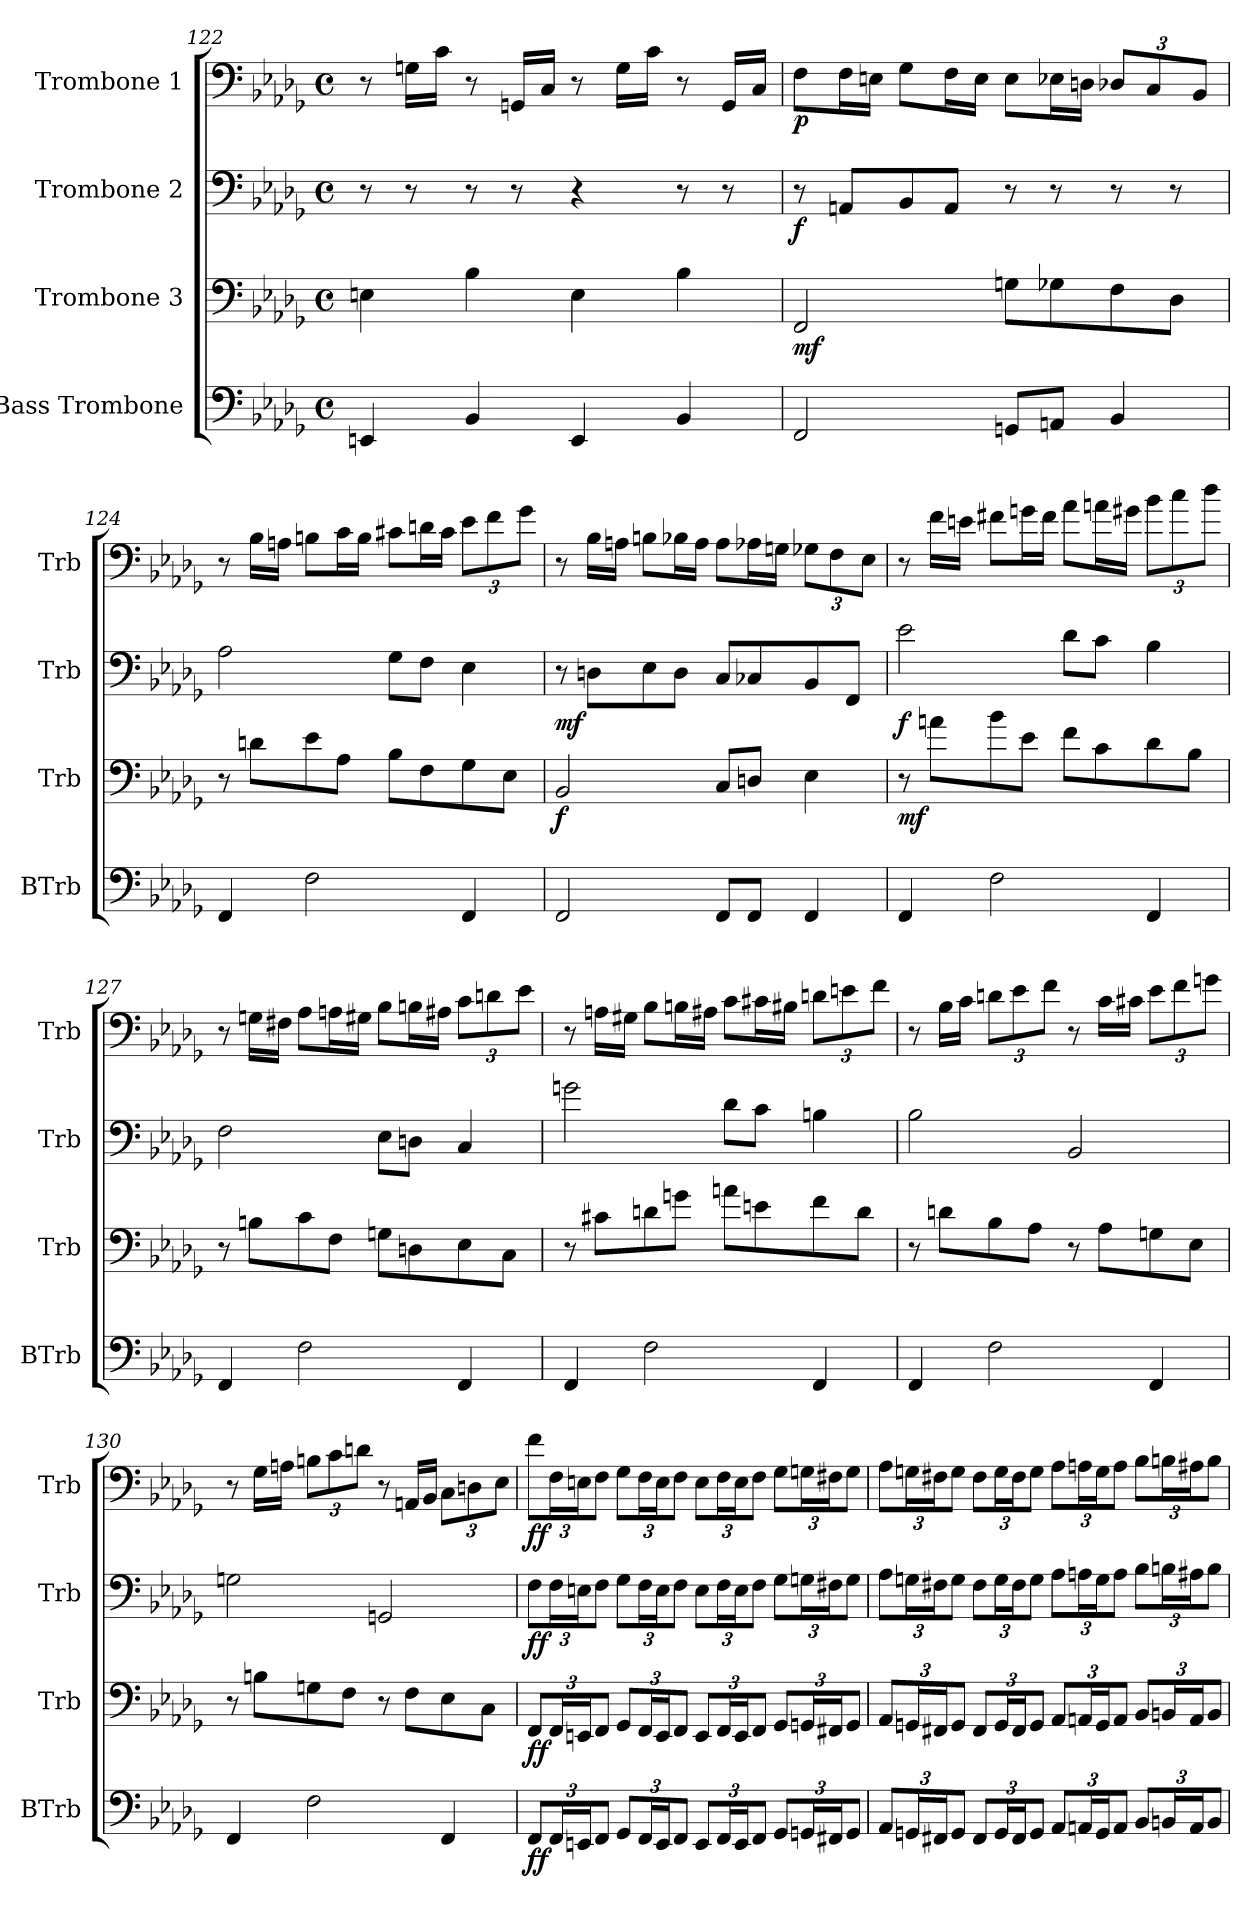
**kern	**dynam	**kern	**dynam	**kern	**dynam	**kern	**dynam
*part4	*part4	*part3	*part3	*part2	*part2	*part1	*part1
*staff4	*staff4	*staff3	*staff3	*staff2	*staff2	*staff1	*staff1
*I"Bass Trombone	*	*I"Trombone 3	*	*I"Trombone 2	*	*I"Trombone 1	*
*I'BTrb	*	*I'Trb	*	*I'Trb	*	*I'Trb	*
!!LO:PB:g=z
*clefF4	*	*clefF4	*	*clefF4	*	*clefF4	*
*k[b-e-a-d-g-]	*	*k[b-e-a-d-g-]	*	*k[b-e-a-d-g-]	*	*k[b-e-a-d-g-]	*
*D-:	*	*D-:	*	*D-:	*	*D-:	*
*M4/4	*	*M4/4	*	*M4/4	*	*M4/4	*
*met(c)	*	*met(c)	*	*met(c)	*	*met(c)	*
=122	=122	=122	=122	=122	=122	=122	=122
4EEn/	.	4En\	.	8r	.	8r	.
.	.	.	.	8r	.	16Gn\LL	.
.	.	.	.	.	.	16c\JJ	.
4BB-/	.	4B-\	.	8r	.	8r	.
.	.	.	.	8r	.	16GGn/LL	.
.	.	.	.	.	.	16C/JJ	.
4EE/	.	4E\	.	4r	.	8r	.
.	.	.	.	.	.	16G\LL	.
.	.	.	.	.	.	16c\JJ	.
4BB-/	.	4B-\	.	8r	.	8r	.
.	.	.	.	8r	.	16GG/LL	.
.	.	.	.	.	.	16C/JJ	.
=123	=123	=123	=123	=123	=123	=123	=123
!	!LO:DY:b	!	!	!	!	!	!
!	!LO:DY:n=1:b	!	!LO:DY:b	!	!LO:DY:b	!	!LO:DY:b
2FF/	f mf	2FF/	mf	8r	f	8F\L	p
.	.	.	.	8AAn/L	.	16F\L	.
.	.	.	.	.	.	16En\JJ	.
.	.	.	.	8BB-/	.	8G-\L	.
.	.	.	.	8AA/J	.	16F\L	.
.	.	.	.	.	.	16E\JJ	.
8GGn/L	.	8Gn\L	.	8r	.	8E\L	.
8AAn/J	.	8G-X\	.	8r	.	16E-X\L	.
.	.	.	.	.	.	16Dn\JJ	.
*	*	*	*	*	*	*Xbrackettup	*
4BB-/	.	8F\	.	8r	.	12D-X/L	.
.	.	.	.	.	.	12C/	.
.	.	8D-\J	.	8r	.	.	.
.	.	.	.	.	.	12BB-/J	.
!!LO:PB:g=z
=124	=124	=124	=124	=124	=124	=124	=124
4FF/	.	8r	.	2A-\	.	8r	.
.	.	8dn\L	.	.	.	16B-\LL	.
.	.	.	.	.	.	16An\JJ	.
2F\	.	8e-\	.	.	.	8Bn\L	.
.	.	8A-\J	.	.	.	16c\L	.
.	.	.	.	.	.	16B\JJ	.
.	.	8B-\L	.	8G-\L	.	8c#X\L	.
.	.	8F\	.	8F\J	.	16dn\L	.
.	.	.	.	.	.	16c#\JJ	.
4FF/	.	8G-\	.	4E-\	.	12e-\L	.
.	.	.	.	.	.	12f\	.
.	.	8E-\J	.	.	.	.	.
.	.	.	.	.	.	12g-\J	.
!!LO:PB:g=z
=125	=125	=125	=125	=125	=125	=125	=125
!	!	!	!LO:DY:b	!	!LO:DY:b	!	!
2FF/	.	2BB-/	f	8r	mf	8r	.
.	.	.	.	8Dn\L	.	16B-\LL	.
.	.	.	.	.	.	16An\JJ	.
.	.	.	.	8E-\	.	8Bn\L	.
.	.	.	.	8D\J	.	16B-X\L	.
.	.	.	.	.	.	16A\JJ	.
8FF/L	.	8C/L	.	8C/L	.	8A\L	.
8FF/J	.	8Dn/J	.	8C-X/	.	16A-X\L	.
.	.	.	.	.	.	16Gn\JJ	.
4FF/	.	4E-\	.	8BB-/	.	12G-X\L	.
.	.	.	.	.	.	12F\	.
.	.	.	.	8FF/J	.	.	.
.	.	.	.	.	.	12E-\J	.
!!LO:PB:g=z
=126	=126	=126	=126	=126	=126	=126	=126
!	!	!	!LO:DY:b	!	!LO:DY:b	!	!
4FF/	.	8r	mf	2e-\	f	8r	.
.	.	8an\L	.	.	.	16f\LL	.
.	.	.	.	.	.	16en\JJ	.
2F\	.	8b-\	.	.	.	8f#X\L	.
.	.	8e-\J	.	.	.	16gn\L	.
.	.	.	.	.	.	16f#\JJ	.
.	.	8f\L	.	8d-\L	.	8a-\L	.
.	.	8c\	.	8c\J	.	16an\L	.
.	.	.	.	.	.	16g#X\JJ	.
4FF/	.	8d-\	.	4B-\	.	12b-\L	.
.	.	.	.	.	.	12cc\	.
.	.	8B-\J	.	.	.	.	.
.	.	.	.	.	.	12dd-\J	.
=127	=127	=127	=127	=127	=127	=127	=127
4FF/	.	8r	.	2F\	.	8r	.
.	.	8Bn\L	.	.	.	16Gn\LL	.
.	.	.	.	.	.	16F#X\JJ	.
2F\	.	8c\	.	.	.	8A-\L	.
.	.	8F\J	.	.	.	16An\L	.
.	.	.	.	.	.	16G#X\JJ	.
.	.	8Gn\L	.	8E-\L	.	8B-\L	.
.	.	8Dn\	.	8Dn\J	.	16Bn\L	.
.	.	.	.	.	.	16A#X\JJ	.
4FF/	.	8E-\	.	4C/	.	12c\L	.
.	.	.	.	.	.	12dn\	.
.	.	8C\J	.	.	.	.	.
.	.	.	.	.	.	12e-\J	.
!!LO:PB:g=z
=128	=128	=128	=128	=128	=128	=128	=128
4FF/	.	8r	.	2gn\	.	8r	.
.	.	8c#X\L	.	.	.	16An\LL	.
.	.	.	.	.	.	16G#X\JJ	.
2F\	.	8dn\	.	.	.	8B-\L	.
.	.	8gn\J	.	.	.	16Bn\L	.
.	.	.	.	.	.	16A#X\JJ	.
.	.	8an\L	.	8d-\L	.	8c\L	.
.	.	8en\	.	8c\J	.	16c#X\L	.
.	.	.	.	.	.	16B#X\JJ	.
4FF/	.	8f\	.	4Bn\	.	12dn\L	.
.	.	.	.	.	.	12en\	.
.	.	8d\J	.	.	.	.	.
.	.	.	.	.	.	12f\J	.
!!LO:PB:g=z
=129	=129	=129	=129	=129	=129	=129	=129
4FF/	.	8r	.	2B-\	.	8r	.
.	.	8dn\L	.	.	.	16B-\LL	.
.	.	.	.	.	.	16c\JJ	.
2F\	.	8B-\	.	.	.	12dn\L	.
.	.	.	.	.	.	12e-\	.
.	.	8A-\J	.	.	.	.	.
.	.	.	.	.	.	12f\J	.
.	.	8r	.	2BB-/	.	8r	.
.	.	8A-\L	.	.	.	16c\LL	.
.	.	.	.	.	.	16c#X\JJ	.
4FF/	.	8Gn\	.	.	.	12e-\L	.
.	.	.	.	.	.	12f\	.
.	.	8E-\J	.	.	.	.	.
.	.	.	.	.	.	12gn\J	.
!!LO:PB:g=z
=130	=130	=130	=130	=130	=130	=130	=130
4FF/	.	8r	.	2Gn\	.	8r	.
.	.	8Bn\L	.	.	.	16G-\LL	.
.	.	.	.	.	.	16An\JJ	.
2F\	.	8Gn\	.	.	.	12Bn\L	.
.	.	.	.	.	.	12c\	.
.	.	8F\J	.	.	.	.	.
.	.	.	.	.	.	12dn\J	.
.	.	8r	.	2GGn/	.	8r	.
.	.	8F\L	.	.	.	16AAn/LL	.
.	.	.	.	.	.	16BB-/JJ	.
4FF/	.	8E-\	.	.	.	12C\L	.
.	.	.	.	.	.	12Dn\	.
.	.	8C\J	.	.	.	.	.
.	.	.	.	.	.	12E-\J	.
=131	=131	=131	=131	=131	=131	=131	=131
*Xbrackettup	*	*Xbrackettup	*	*Xbrackettup	*	*	*
!	!LO:DY:b	!	!LO:DY:b	!	!LO:DY:b	!	!LO:DY:b
12FF/L	ff	12FF/L	ff	12F\L	ff	12f\L	ff
24FF/L	.	24FF/L	.	24F\L	.	24F\L	.
24EEn/J	.	24EEn/J	.	24En\J	.	24En\J	.
12FF/J	.	12FF/J	.	12F\J	.	12F\J	.
12GG-/L	.	12GG-/L	.	12G-\L	.	12G-\L	.
24FF/L	.	24FF/L	.	24F\L	.	24F\L	.
24EE/J	.	24EE/J	.	24E\J	.	24E\J	.
12FF/J	.	12FF/J	.	12F\J	.	12F\J	.
12EE/L	.	12EE/L	.	12E\L	.	12E\L	.
24FF/L	.	24FF/L	.	24F\L	.	24F\L	.
24EE/J	.	24EE/J	.	24E\J	.	24E\J	.
12FF/J	.	12FF/J	.	12F\J	.	12F\J	.
12GG-/L	.	12GG-/L	.	12G-\L	.	12G-\L	.
24GGn/L	.	24GGn/L	.	24Gn\L	.	24Gn\L	.
24FF#X/J	.	24FF#X/J	.	24F#X\J	.	24F#X\J	.
12GG/J	.	12GG/J	.	12G\J	.	12G\J	.
!!LO:PB:g=z
=132	=132	=132	=132	=132	=132	=132	=132
12AA-/L	.	12AA-/L	.	12A-\L	.	12A-\L	.
24GGn/L	.	24GGn/L	.	24Gn\L	.	24Gn\L	.
24FF#X/J	.	24FF#X/J	.	24F#X\J	.	24F#X\J	.
12GG/J	.	12GG/J	.	12G\J	.	12G\J	.
12FF#/L	.	12FF#/L	.	12F#\L	.	12F#\L	.
24GG/L	.	24GG/L	.	24G\L	.	24G\L	.
24FF#/J	.	24FF#/J	.	24F#\J	.	24F#\J	.
12GG/J	.	12GG/J	.	12G\J	.	12G\J	.
12AA-/L	.	12AA-/L	.	12A-\L	.	12A-\L	.
24AAn/L	.	24AAn/L	.	24An\L	.	24An\L	.
24GG/J	.	24GG/J	.	24G\J	.	24G\J	.
12AA/J	.	12AA/J	.	12A\J	.	12A\J	.
12BB-/L	.	12BB-/L	.	12B-\L	.	12B-\L	.
24BBn/L	.	24BBn/L	.	24Bn\L	.	24Bn\L	.
24AA/J	.	24AA/J	.	24A#X\J	.	24A#X\J	.
12BB/J	.	12BB/J	.	12B\J	.	12B\J	.
=	=	=	=	=	=	=	=
*-	*-	*-	*-	*-	*-	*-	*-
